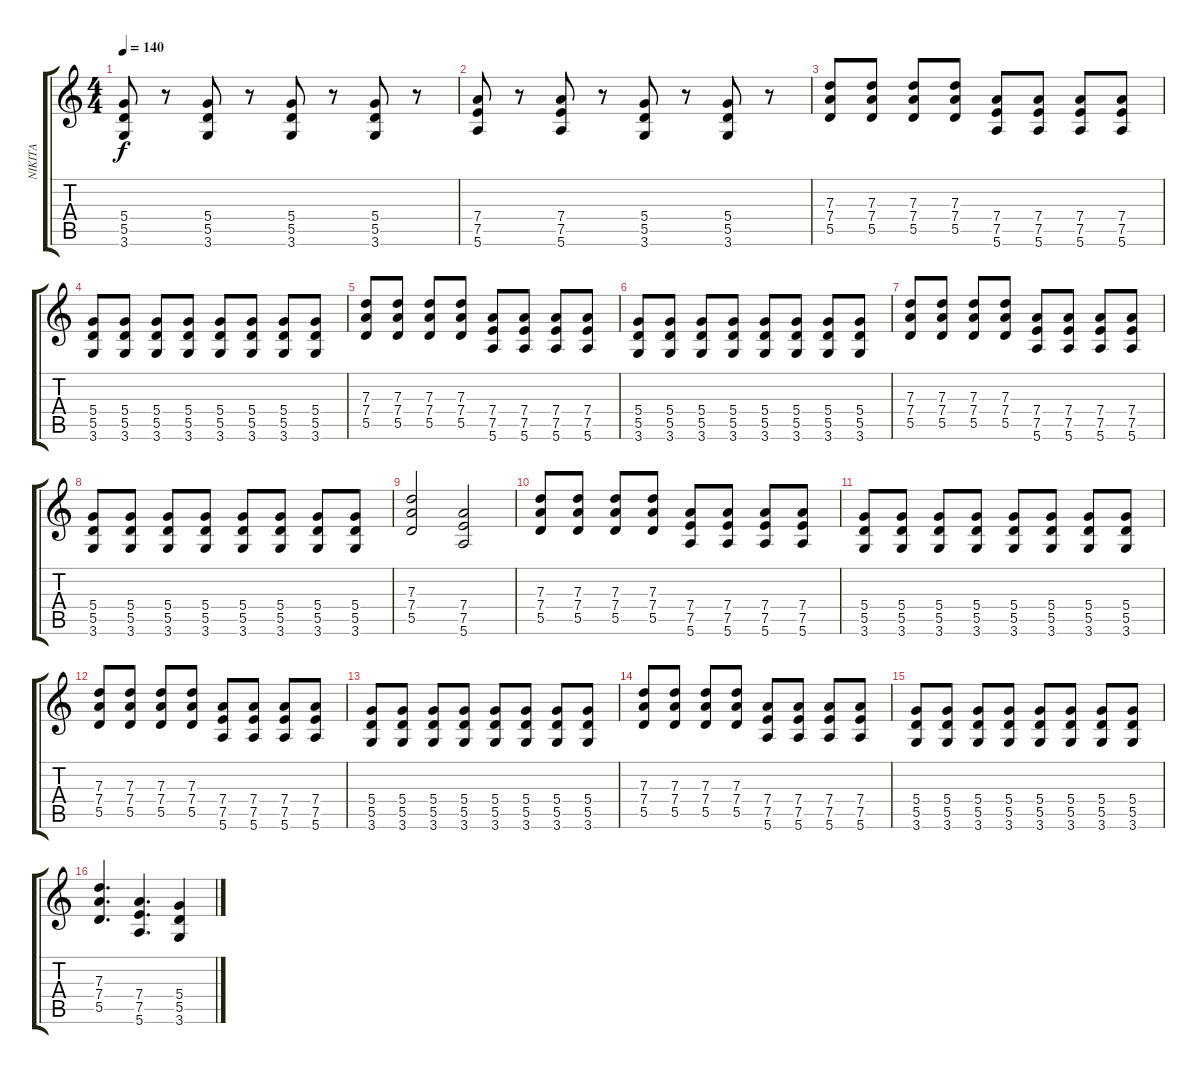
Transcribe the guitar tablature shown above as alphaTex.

\track ("NIKITA" "NIKITA") {instrument distortionguitar}
\staff {score tabs}
\tuning (E4 B3 G3 D3 A2 E2) {hide}
\ts (4 4)
\tempo 140
\clef g2
\ks c
(5.4 5.5 3.6).8{dy f} r.8 (5.4 5.5 3.6).8 r.8 (5.4 5.5 3.6).8 r.8 (5.4 5.5 3.6).8 r.8 |
(7.4 7.5 5.6).8 r.8 (7.4 7.5 5.6).8 r.8 (5.4 5.5 3.6).8 r.8 (5.4 5.5 3.6).8 r.8 |
(7.3 7.4 5.5).8 (7.3 7.4 5.5).8 (7.3 7.4 5.5).8 (7.3 7.4 5.5).8 (7.4 7.5 5.6).8 (7.4 7.5 5.6).8 (7.4 7.5 5.6).8 (7.4 7.5 5.6).8 |
(5.4 5.5 3.6).8 (5.4 5.5 3.6).8 (5.4 5.5 3.6).8 (5.4 5.5 3.6).8 (5.4 5.5 3.6).8 (5.4 5.5 3.6).8 (5.4 5.5 3.6).8 (5.4 5.5 3.6).8 |
(7.3 7.4 5.5).8 (7.3 7.4 5.5).8 (7.3 7.4 5.5).8 (7.3 7.4 5.5).8 (7.4 7.5 5.6).8 (7.4 7.5 5.6).8 (7.4 7.5 5.6).8 (7.4 7.5 5.6).8 |
(5.4 5.5 3.6).8 (5.4 5.5 3.6).8 (5.4 5.5 3.6).8 (5.4 5.5 3.6).8 (5.4 5.5 3.6).8 (5.4 5.5 3.6).8 (5.4 5.5 3.6).8 (5.4 5.5 3.6).8 |
(7.3 7.4 5.5).8 (7.3 7.4 5.5).8 (7.3 7.4 5.5).8 (7.3 7.4 5.5).8 (7.4 7.5 5.6).8 (7.4 7.5 5.6).8 (7.4 7.5 5.6).8 (7.4 7.5 5.6).8 |
(5.4 5.5 3.6).8 (5.4 5.5 3.6).8 (5.4 5.5 3.6).8 (5.4 5.5 3.6).8 (5.4 5.5 3.6).8 (5.4 5.5 3.6).8 (5.4 5.5 3.6).8 (5.4 5.5 3.6).8 |
(7.3 7.4 5.5).2 (7.4 7.5 5.6).2 |
(7.3 7.4 5.5).8 (7.3 7.4 5.5).8 (7.3 7.4 5.5).8 (7.3 7.4 5.5).8 (7.4 7.5 5.6).8 (7.4 7.5 5.6).8 (7.4 7.5 5.6).8 (7.4 7.5 5.6).8 |
(5.4 5.5 3.6).8 (5.4 5.5 3.6).8 (5.4 5.5 3.6).8 (5.4 5.5 3.6).8 (5.4 5.5 3.6).8 (5.4 5.5 3.6).8 (5.4 5.5 3.6).8 (5.4 5.5 3.6).8 |
(7.3 7.4 5.5).8 (7.3 7.4 5.5).8 (7.3 7.4 5.5).8 (7.3 7.4 5.5).8 (7.4 7.5 5.6).8 (7.4 7.5 5.6).8 (7.4 7.5 5.6).8 (7.4 7.5 5.6).8 |
(5.4 5.5 3.6).8 (5.4 5.5 3.6).8 (5.4 5.5 3.6).8 (5.4 5.5 3.6).8 (5.4 5.5 3.6).8 (5.4 5.5 3.6).8 (5.4 5.5 3.6).8 (5.4 5.5 3.6).8 |
(7.3 7.4 5.5).8 (7.3 7.4 5.5).8 (7.3 7.4 5.5).8 (7.3 7.4 5.5).8 (7.4 7.5 5.6).8 (7.4 7.5 5.6).8 (7.4 7.5 5.6).8 (7.4 7.5 5.6).8 |
(5.4 5.5 3.6).8 (5.4 5.5 3.6).8 (5.4 5.5 3.6).8 (5.4 5.5 3.6).8 (5.4 5.5 3.6).8 (5.4 5.5 3.6).8 (5.4 5.5 3.6).8 (5.4 5.5 3.6).8 |
(7.3 7.4 5.5).4{d} (7.4 7.5 5.6).4{d} (5.4 5.5 3.6).4
